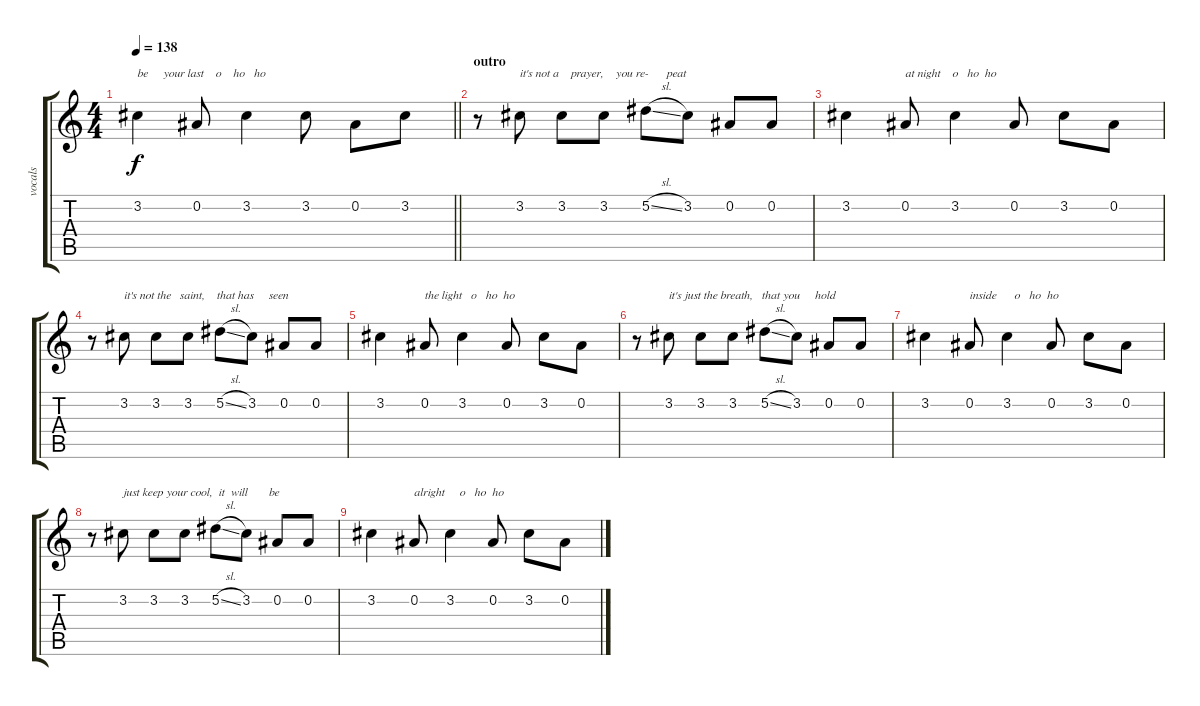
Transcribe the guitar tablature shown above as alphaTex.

\track ("vocals" "vocals") {instrument overdrivenguitar}
\staff {score tabs}
\tuning (Eb4 Bb3 Gb3 Db3 Ab2 Eb2) {hide}
\ts (4 4)
\tempo 138
\clef g2
\barLineRight lightlight
\ks c
3.2.4{txt "be     your last    o    ho   ho" dy f} 0.2.8 3.2.4 3.2.8 0.2.8 3.2.8 |
\section ("" "outro ")
r.8 3.2.8{txt "it's not a    prayer,    you re-      peat"} 3.2.8 3.2.8 5.2{sl}.8 3.2.8 0.2.8 0.2.8 |
3.2.4 0.2.8{txt "at night    o   ho  ho"} 3.2.4 0.2.8 3.2.8 0.2.8 |
r.8 3.2.8{txt "it's not the   saint,    that has     seen"} 3.2.8 3.2.8 5.2{sl}.8 3.2.8 0.2.8 0.2.8 |
3.2.4 0.2.8{txt "the light   o   ho  ho"} 3.2.4 0.2.8 3.2.8 0.2.8 |
r.8 3.2.8{txt "it's just the breath,   that you     hold"} 3.2.8 3.2.8 5.2{sl}.8 3.2.8 0.2.8 0.2.8 |
3.2.4 0.2.8{txt "inside      o   ho  ho"} 3.2.4 0.2.8 3.2.8 0.2.8 |
r.8 3.2.8{txt "just keep your cool,  it  will       be"} 3.2.8 3.2.8 5.2{sl}.8 3.2.8 0.2.8 0.2.8 |
3.2.4 0.2.8{txt "alright     o   ho  ho"} 3.2.4 0.2.8 3.2.8 0.2.8
